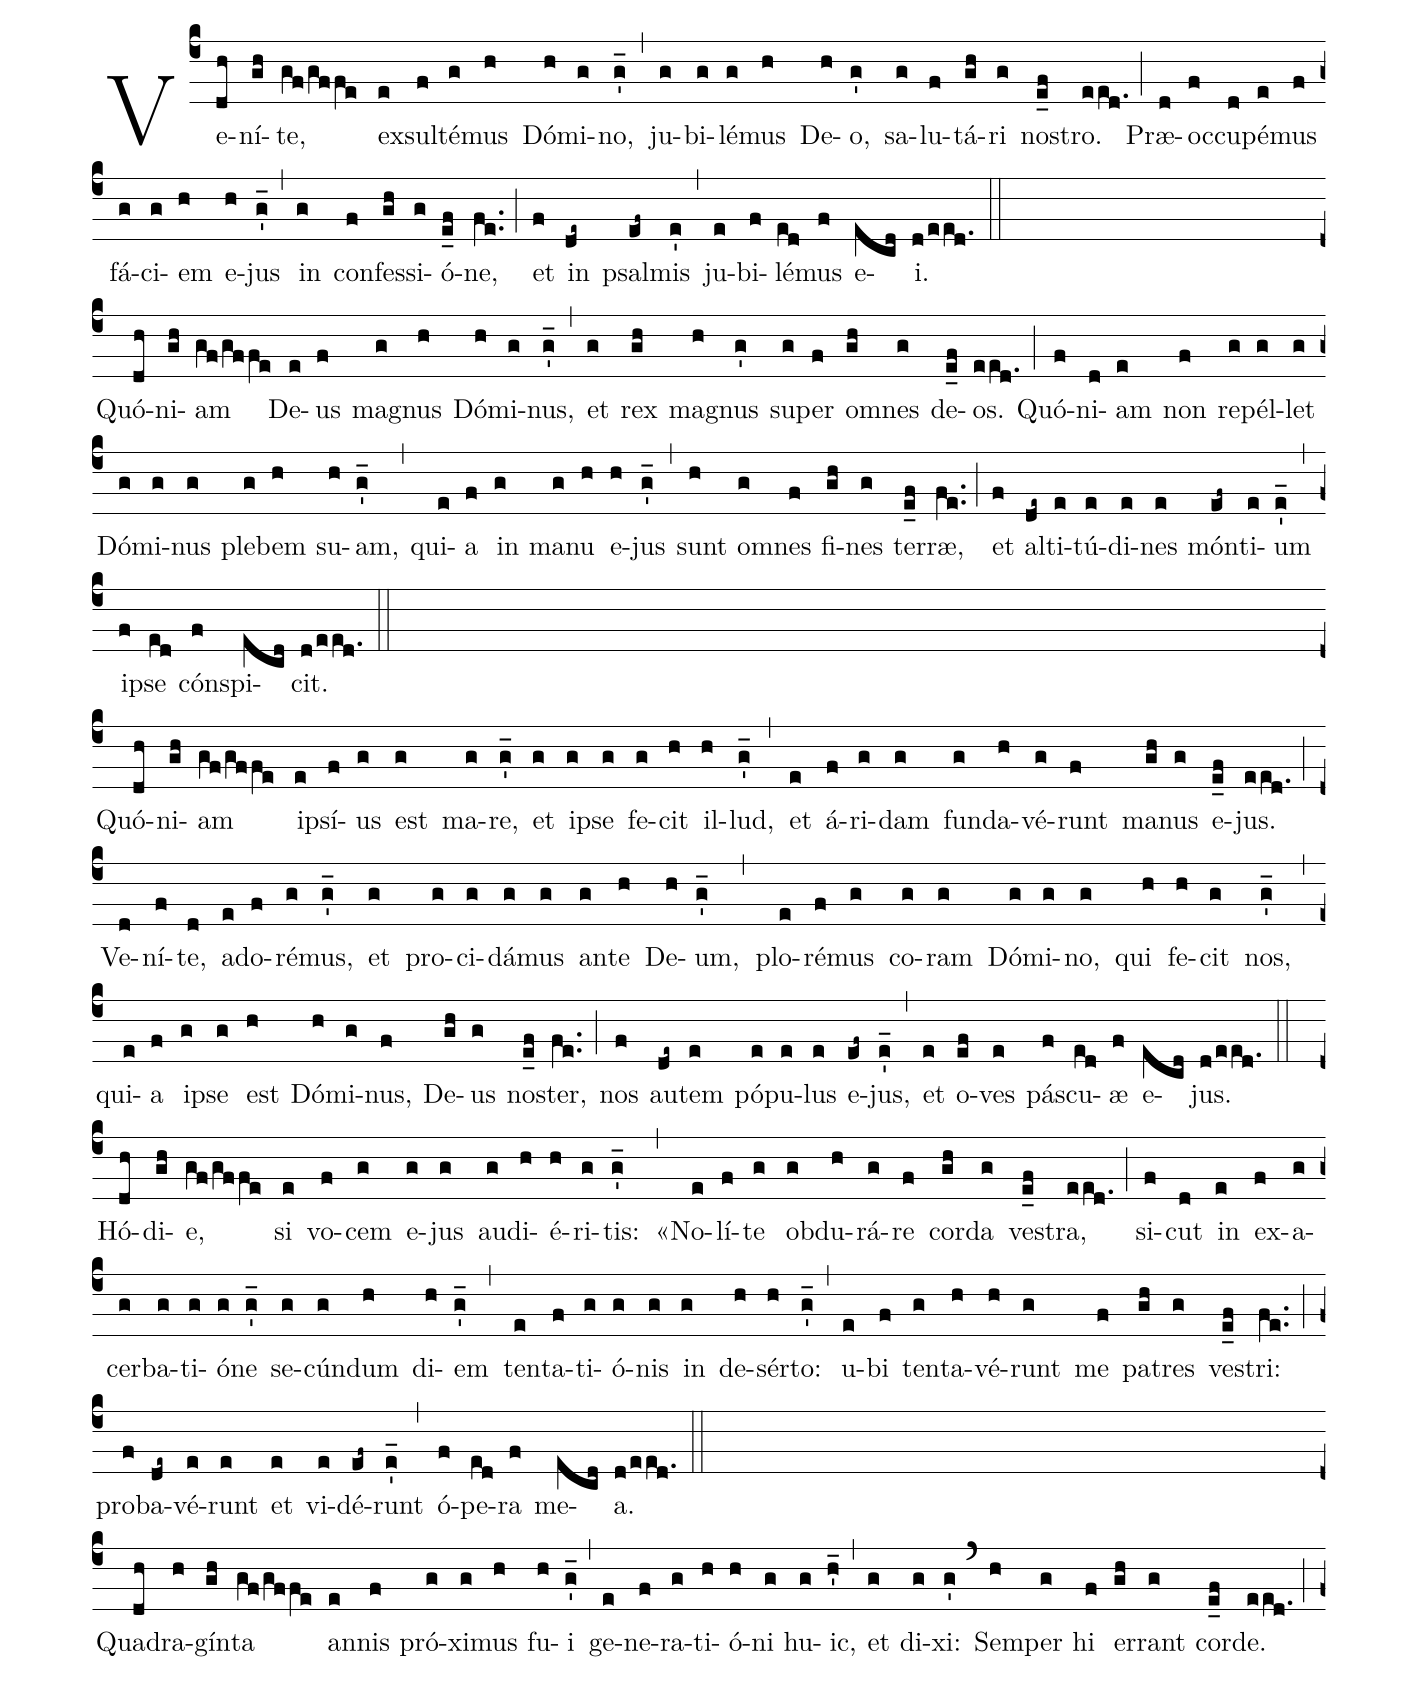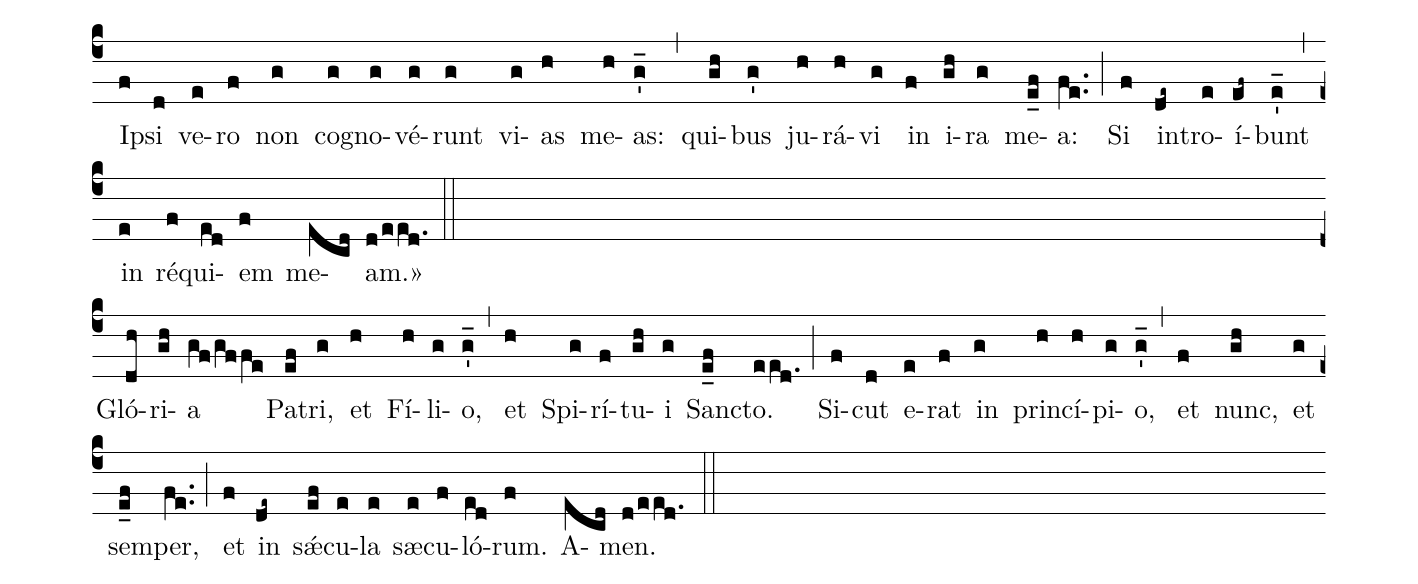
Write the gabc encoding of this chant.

%%
(c4)Ve(dh)ní(gh)te,(gf/gf/fe) ex(e)sul(f)té(g)mus(h) Dó(h)mi(g)no,(g_') (,) ju(g)bi(g)lé(g)mus(h) De(h)o,(g') sa(g)lu(f)tá(gh)ri(g) no(e_f)stro.(eed.) (;) Præ(d)oc(f)cu(d)pé(e)mus(f) fá(g)ci(g)em(h) e(h)jus(g_') (,) in(g) con(f)fes(gh)si(g)ó(e_f)ne,(fe..) (;) et(f) in(de~) psal(ef~)mis(e') (,) ju(e)bi(f)lé(ed)mus(f) e(ecd)i.(d/eed.::Z)

Quó(dh)ni(gh)am(gf/gf/fe) De(e)us(f) ma(g)gnus(h) Dó(h)mi(g)nus,(g_') (,) et(g) rex(gh) ma(h)gnus(g') su(g)per(f) om(gh)nes(g) de(e_f)os.(eed.) (;) Quó(f)ni(d)am(e) non(f) re(g)pél(g)let(g) Dó(g)mi(g)nus(g) ple(g)bem(h) su(h)am,(g_') (,) qui(e)a(f) in(g) ma(g)nu(h) e(h)jus(g_') (,) sunt(h) om(g)nes(f) fi(gh)nes(g) ter(e_f)ræ,(fe..) (;) et(f) al(de~)ti(e)tú(e)di(e)nes(e) món(ef~)ti(e)um(e_') (,) i(f)pse(ed) cón(f)spi(ecd)cit.(d/eed.::Z)

Quó(dh)ni(gh)am(gf/gf/fe) i(e)psí(f)us(g) est(g) ma(g)re,(g_') et(g) i(g)pse(g) fe(g)cit(h) il(h)lud,(g_') (,) et(e) á(f)ri(g)dam(g) fun(g)da(h)vé(g)runt(f) ma(gh)nus(g) e(e_f)jus.(eed.) (;) Ve(d)ní(f)te,(d) ad(e)o(f)ré(g)mus,(g_') et(g) pro(g)ci(g)dá(g)mus(g) an(g)te(h) De(h)um,(g_') (,) plo(e)ré(f)mus(g) co(g)ram(g) Dó(g)mi(g)no,(g) qui(h) fe(h)cit(g) nos,(g_') (,) qui(e)a(f) i(g)pse(g) est(h) Dó(h)mi(g)nus,(f) De(gh)us(g) no(e_f)ster,(fe..) (;) nos(f) au(de~)tem(e) pó(e)pu(e)lus(e) e(ef~)jus,(e_') (,) et(e) o(ef)ves(e) pá(f)scu(ed)æ(f) e(ecd)jus.(d/eed.::Z)

Hó(dh)di(gh)e,(gf/gf/fe) si(e) vo(f)cem(g) e(g)jus(g) au(g)di(h)é(h)ri(g)tis:(g_') (,) «No(e)lí(f)te(g) ob(g)du(h)rá(g)re(f) cor(gh)da(g) ve(e_f)stra,(eed.) (;) si(f)cut(d) in(e) ex(f)a(g)cer(g)ba(g)ti(g)ó(g)ne(g_') se(g)cún(g)dum(h) di(h)em(g_') (,) ten(e)ta(f)ti(g)ó(g)nis(g) in(g) de(h)sér(h)to:(g_') (,) u(e)bi(f) ten(g)ta(h)vé(h)runt(g) me(f) pa(gh)tres(g) ve(e_f)stri:(fe..) (;) pro(f)ba(de~)vé(e)runt(e) et(e) vi(e)dé(ef~)runt(e_') (,) ó(f)pe(ed)ra(f) me(ecd)a.(d/eed.::Z)

Qua(dh)dra(h)gín(gh)ta(gf/gf/fe) an(e)nis(f) pró(g)xi(g)mus(h) fu(h)i(g_') (,) ge(e)ne(f)ra(g)ti(h)ó(h)ni(g) hu(g)ic,(h_') (,) et(g) di(g)xi:(g') (`) Sem(h)per(g) hi(f) er(gh)rant(g) cor(e_f)de.(eed.) (;) I(f)psi(d) ve(e)ro(f) non(g) co(g)gno(g)vé(g)runt(g) vi(g)as(h) me(h)as:(g_') (,) qui(gh)bus(g') ju(h)rá(h)vi(g) in(f) i(gh)ra(g) me(e_f)a:(fe..) (;) Si(f) in(de~)tro(e)í(ef~)bunt(e_') (,) in(e) ré(f)qui(ed)em(f) me(ecd)am.»(d/eed.::Z)

Gló(dh)ri(gh)a(gf/gf/fe) Pa(ef)tri,(g) et(h) Fí(h)li(g)o,(g_') (,) et(h) Spi(g)rí(f)tu(gh)i(g) San(e_f)cto.(eed.) (;) Si(f)cut(d) e(e)rat(f) in(g) prin(h)cí(h)pi(g)o,(g_') (,) et(f) nunc,(gh) et(g) sem(e_f)per,(fe..) (;) et(f) in(de~) s{<sp>'ae</sp>}(ef)cu(e)la(e) sæ(e)cu(f)ló(ed)rum.(f) A(ecd)men.(d/eed.::Z)
